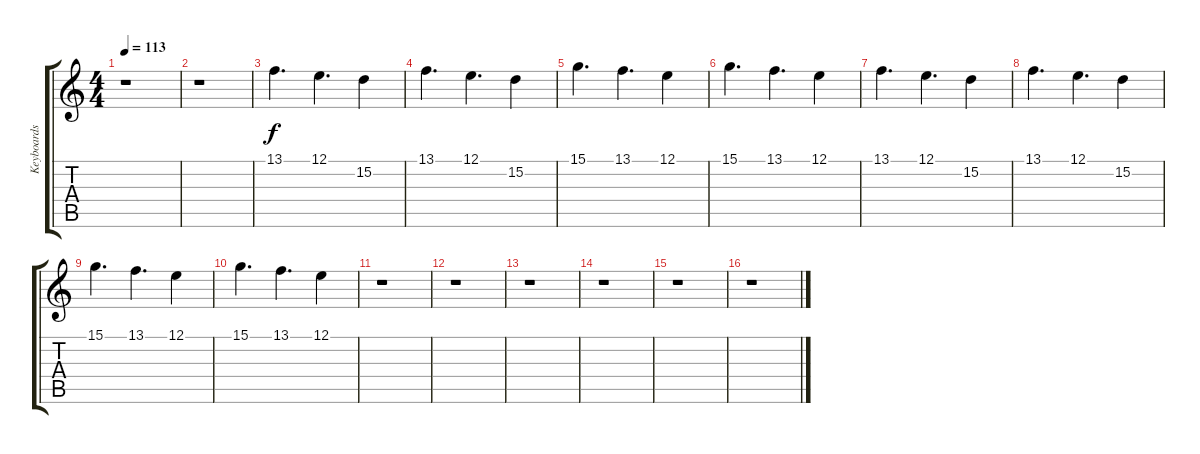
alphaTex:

\track ("Keyboards 2" "Keyboards ") {instrument lead1square}
\staff {score tabs}
\tuning (E4 B3 G3 D3 A2 E2) {hide}
\ts (4 4)
\tempo 113
\clef g2
\ks c
r.1{dy f} |
r.1 |
13.1.4{d} 12.1.4{d} 15.2.4 |
13.1.4{d} 12.1.4{d} 15.2.4 |
15.1.4{d} 13.1.4{d} 12.1.4 |
15.1.4{d} 13.1.4{d} 12.1.4 |
13.1.4{d} 12.1.4{d} 15.2.4 |
13.1.4{d} 12.1.4{d} 15.2.4 |
15.1.4{d} 13.1.4{d} 12.1.4 |
15.1.4{d} 13.1.4{d} 12.1.4 |
r.1 |
r.1 |
r.1 |
r.1 |
r.1 |
r.1
